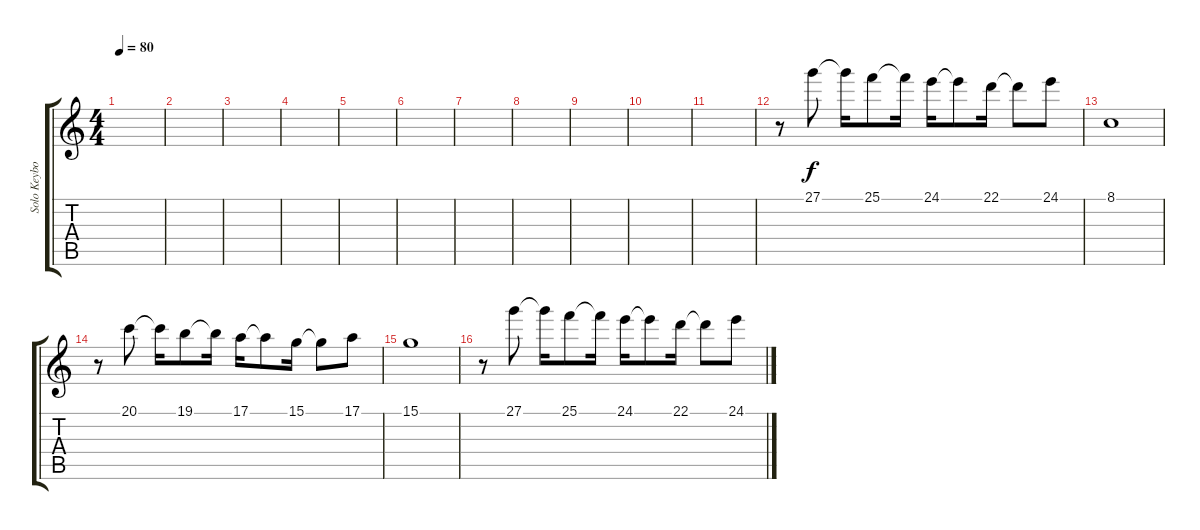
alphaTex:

\track ("Solo Keyboard" "Solo Keybo") {instrument flute}
\staff {score tabs}
\tuning (E4 B3 G3 D3 A2 E2) {hide}
\ts (4 4)
\tempo 80
\clef g2
\ks c
|
|
|
|
|
|
|
|
|
|
|
r.8{volume 13 instrument stringensemble2} 27.1.8 27.1{t}.16 25.1.8 25.1{t}.16 24.1.16 24.1{t}.8 22.1.16 22.1{t}.8 24.1.8 |
8.1.1 |
r.8 20.1.8 20.1{t}.16 19.1.8 19.1{t}.16 17.1.16 17.1{t}.8 15.1.16 15.1{t}.8 17.1.8 |
15.1.1 |
r.8 27.1.8 27.1{t}.16 25.1.8 25.1{t}.16 24.1.16 24.1{t}.8 22.1.16 22.1{t}.8 24.1.8
